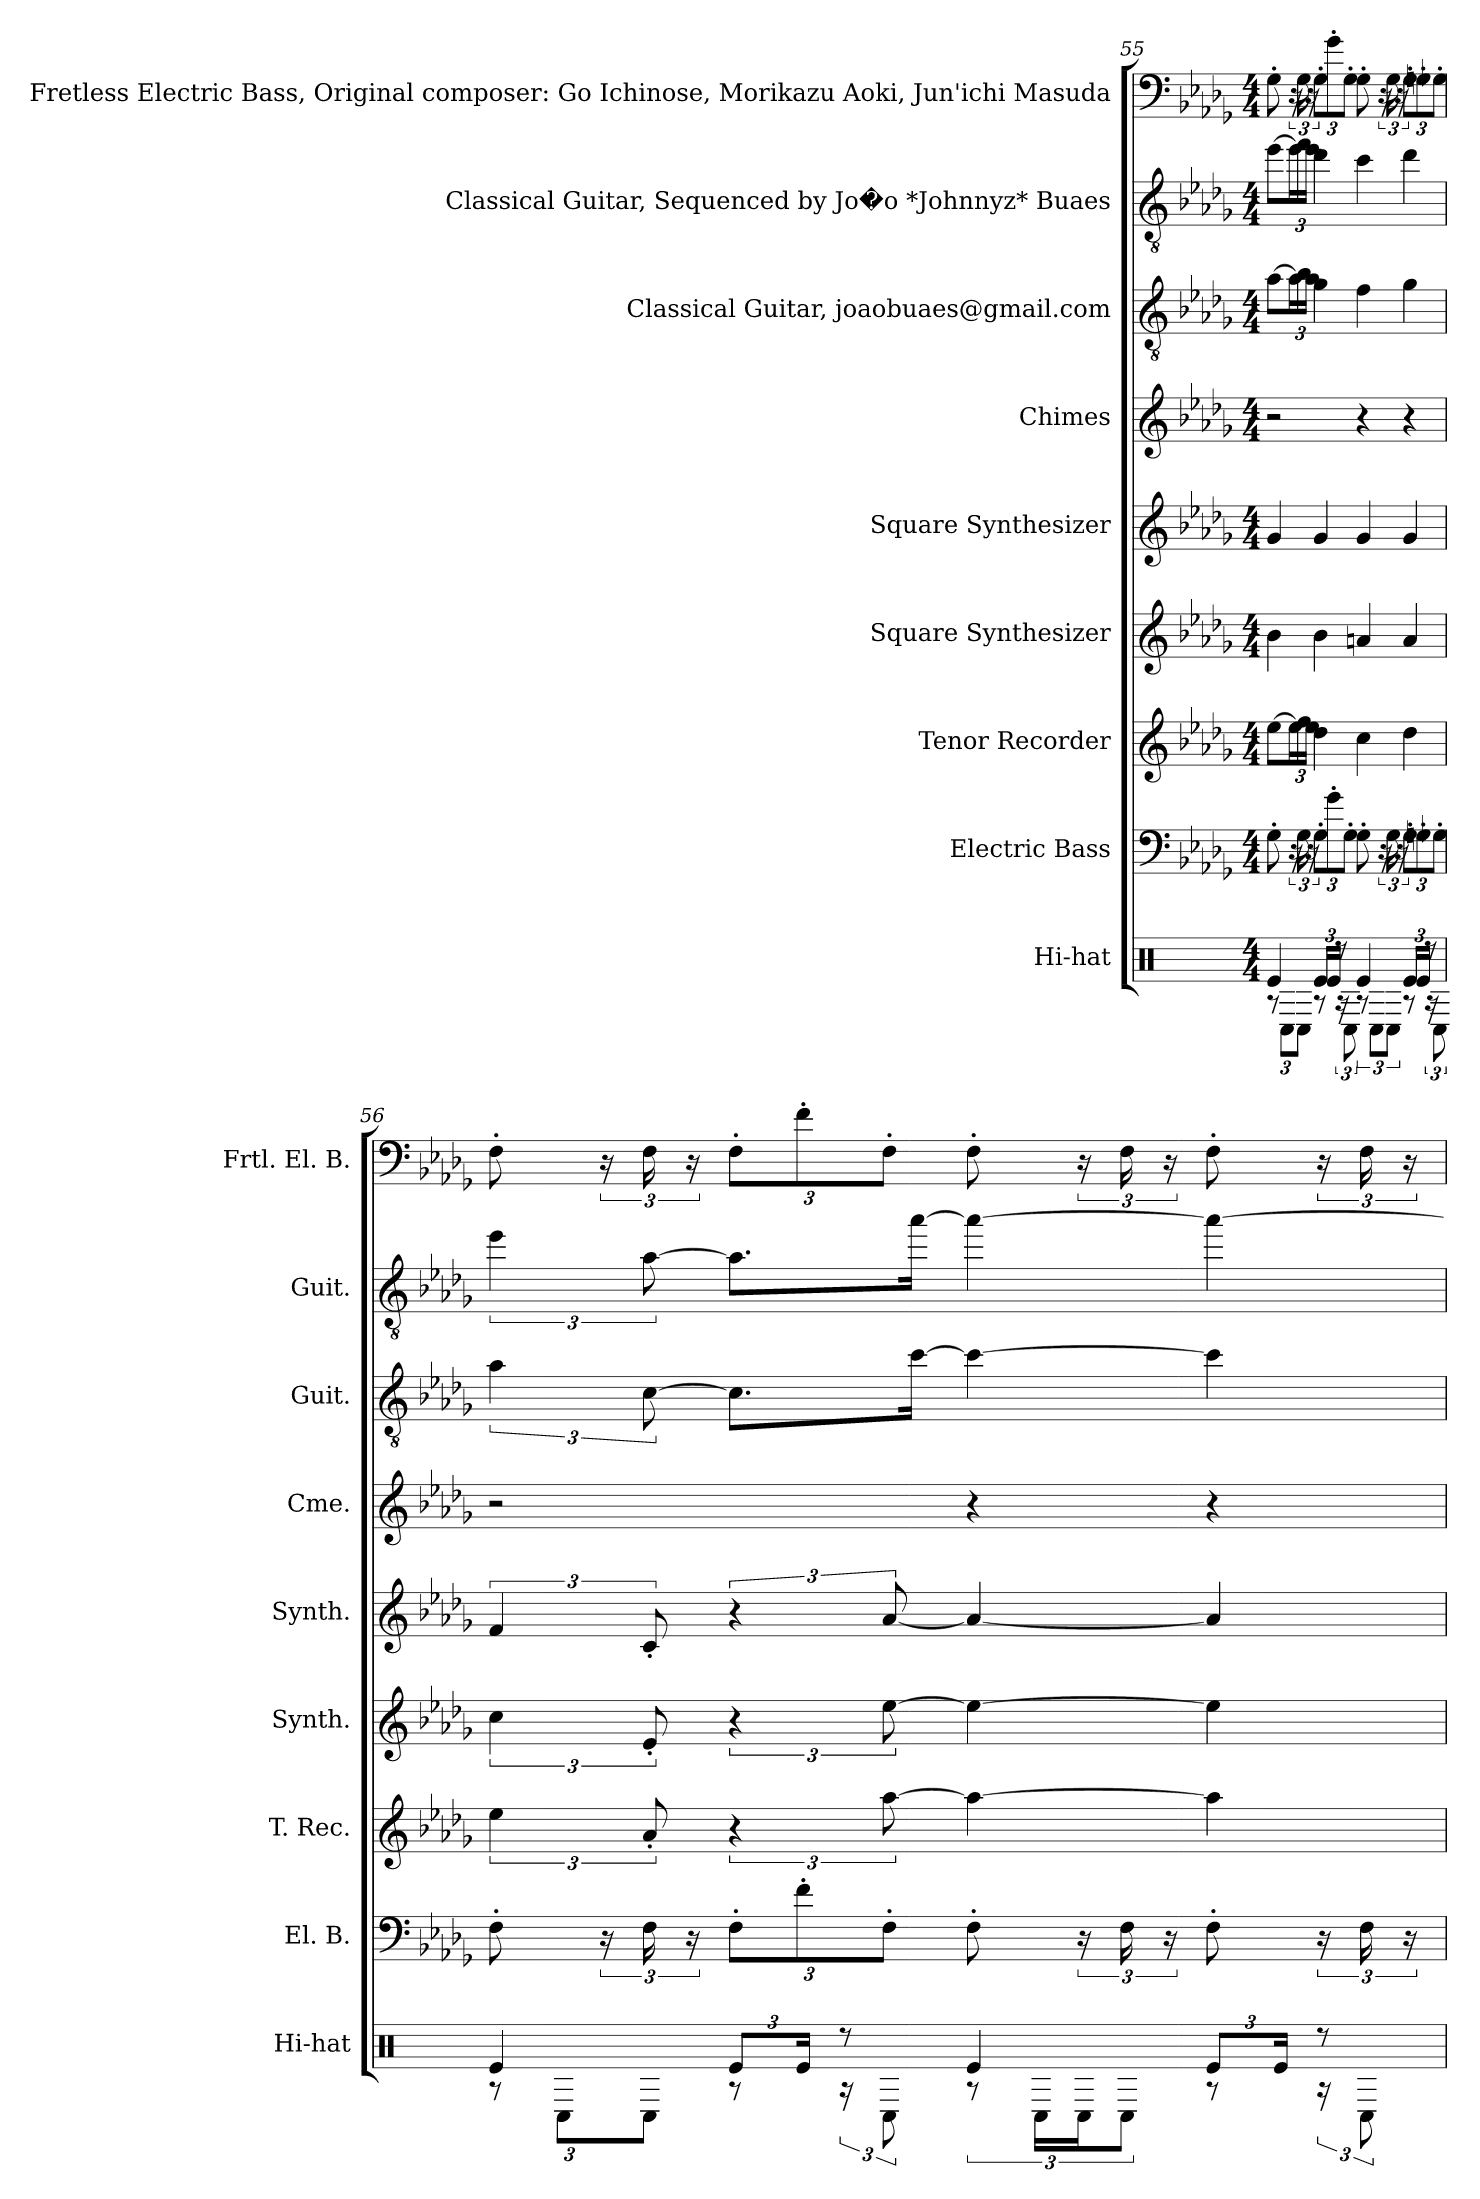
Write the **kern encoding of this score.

**kern	**kern	**kern	**kern	**kern	**kern	**kern	**kern	**kern
*part9	*part8	*part7	*part6	*part5	*part4	*part3	*part2	*part1
*staff9	*staff8	*staff7	*staff6	*staff5	*staff4	*staff3	*staff2	*staff1
*I"Hi-hat	*I"Electric Bass	*I"Tenor Recorder	*I"Square Synthesizer	*I"Square Synthesizer	*I"Chimes	*I"Classical Guitar, joaobuaes@gmail.com	*I"Classical Guitar, Sequenced by Jo�o *Johnnyz* Buaes	*I"Fretless Electric Bass, Original composer: Go Ichinose, Morikazu Aoki, Jun'ichi Masuda
*I'Hi-hat	*I'El. B.	*I'T. Rec.	*I'Synth.	*I'Synth.	*I'Cme.	*I'Guit.	*I'Guit.	*I'Frtl. El. B.
*clefX	*clefF4	*clefG2	*clefG2	*clefG2	*clefG2	*clefGv2	*clefGv2	*clefF4
*	*ITrd7c12	*	*	*	*	*	*	*ITrd7c12
*k[]	*k[b-e-a-d-g-]	*k[b-e-a-d-g-]	*k[b-e-a-d-g-]	*k[b-e-a-d-g-]	*k[b-e-a-d-g-]	*k[b-e-a-d-g-]	*k[b-e-a-d-g-]	*k[b-e-a-d-g-]
*M4/4	*M4/4	*M4/4	*M4/4	*M4/4	*M4/4	*M4/4	*M4/4	*M4/4
=55	=55	=55	=55	=55	=55	=55	=55	=55
*^	*	*	*	*	*	*	*	*
4Re/	12r	8GG-'\	[8ee-\L	4b-\	4g-/	2r	[8a-\L	[8ee-\L	8GG-'\
.	12RC\L	.	.	.	.	.	.	.	.
*	*	*	*Xbrackettup	*	*	*	*Xbrackettup	*Xbrackettup	*
.	.	24r	24ee-\L]	.	.	.	24a-\L]	24ee-\L]	24r
.	12RC\J	24GG-\	24ff\	.	.	.	24b-\	24ff\	24GG-\
.	.	24r	24ee-\JJ	.	.	.	24a-\JJ	24ee-\JJ	24r
*Xbrackettup	*	*Xbrackettup	*	*	*	*	*	*	*Xbrackettup
12Re/L	8r	12GG-'\L	4dd-\	4b-\	4g-/	.	4g-\	4dd-\	12GG-'\L
24Re/Jk	.	12G-'\	.	.	.	.	.	.	12G-'\
*	*brackettup	*	*	*	*	*	*	*	*
8r	24r	.	.	.	.	.	.	.	.
.	12RC\	12GG-'\J	.	.	.	.	.	.	12GG-'\J
4Re/	12r	8GG-'\	4cc\	4an/	4g-/	4r	4f\	4cc\	8GG-'\
.	12RC\L	.	.	.	.	.	.	.	.
*	*	*brackettup	*	*	*	*	*	*	*brackettup
.	.	24r	.	.	.	.	.	.	24r
.	12RC\J	24GG-\	.	.	.	.	.	.	24GG-\
.	.	24r	.	.	.	.	.	.	24r
*Xbrackettup	*	*Xbrackettup	*	*	*	*	*	*	*Xbrackettup
12Re/L	8r	12GG-'\L	4dd-\	4a/	4g-/	4r	4g-\	4dd-\	12GG-'\L
24Re/Jk	.	12GGn'\	.	.	.	.	.	.	12GGn'\
*	*brackettup	*	*	*	*	*	*	*	*
8r	24r	.	.	.	.	.	.	.	.
.	12RC\	12GG-X'\J	.	.	.	.	.	.	12GG-X'\J
!!LO:PB:g=z
=56	=56	=56	=56	=56	=56	=56	=56	=56	=56
*	*	*	*brackettup	*	*	*	*brackettup	*brackettup	*
4Re/	12r	8FF'\	6ee-\	6cc\	6f/	2r	6a-\	6ee-\	8FF'\
.	12RC\L	.	.	.	.	.	.	.	.
*	*	*brackettup	*	*	*	*	*	*	*brackettup
.	.	24r	.	.	.	.	.	.	24r
.	12RC\J	24FF\	12a-'/	12e-'/	12c'/	.	[12c\	[12a-\	24FF\
.	.	24r	.	.	.	.	.	.	24r
*Xbrackettup	*	*Xbrackettup	*	*	*	*	*	*	*Xbrackettup
12Re/L	8r	12FF'\L	6r	6r	6r	.	8.c\L]	8.a-\L]	12FF'\L
24Re/Jk	.	12F'\	.	.	.	.	.	.	12F'\
*	*brackettup	*	*	*	*	*	*	*	*
8r	24r	.	.	.	.	.	.	.	.
.	12RC\	12FF'\J	[12aa-\	[12ee-\	[12a-/	.	.	.	12FF'\J
.	.	.	.	.	.	.	[16cc\Jk	[16aa-\Jk	.
4Re/	12r	8FF'\	4aa-\_	4ee-\_	4a-/_	4r	4cc\_	4aa-\_	8FF'\
.	24RC\LL	.	.	.	.	.	.	.	.
*	*Xbrackettup	*brackettup	*	*	*	*	*	*	*brackettup
.	24RC\J	24r	.	.	.	.	.	.	24r
.	12RC\J	24FF\	.	.	.	.	.	.	24FF\
.	.	24r	.	.	.	.	.	.	24r
12Re/L	8r	8FF'\	4aa-\]	4ee-\]	4a-/]	4r	4cc\]	4aa-\_	8FF'\
24Re/Jk	.	.	.	.	.	.	.	.	.
*	*brackettup	*	*	*	*	*	*	*	*
8r	24r	24r	.	.	.	.	.	.	24r
.	12RC\	24FF\	.	.	.	.	.	.	24FF\
.	.	24r	.	.	.	.	.	.	24r
*v	*v	*	*	*	*	*	*	*	*
=	=	=	=	=	=	=	=	=
*-	*-	*-	*-	*-	*-	*-	*-	*-
